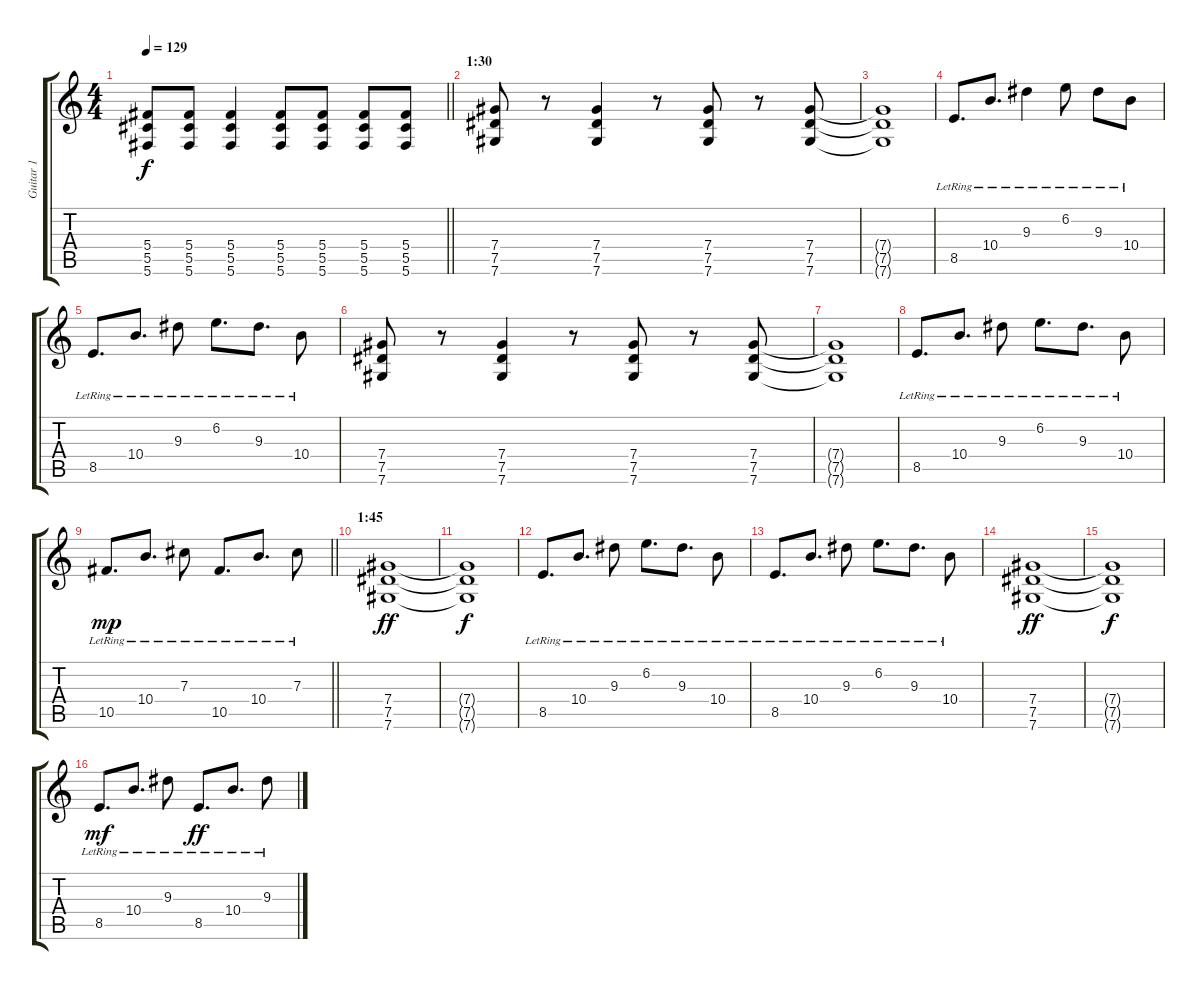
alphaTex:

\track ("Guitar 1" "Guitar 1") {instrument distortionguitar}
\staff {score tabs}
\tuning (Eb4 Bb3 Gb3 Db3 Ab2 Db2) {hide}
\ts (4 4)
\tempo 129
\clef g2
\barLineRight lightlight
\ks c
(5.4{t} 5.5{t} 5.6{t}).8{dy f} (5.4 5.5 5.6).8 (5.4 5.5 5.6).4 (5.4 5.5 5.6).8 (5.4 5.5 5.6).8 (5.4 5.5 5.6).8 (5.4 5.5 5.6).8 |
\section ("" "1:30")
(7.4 7.5 7.6).8 r.8 (7.4 7.5 7.6).4 r.8 (7.4 7.5 7.6).8 r.8 (7.4 7.5 7.6).8 |
(7.4{t} 7.5{t} 7.6{t}).1 |
8.5{lr}.8{d} 10.4{lr}.8{d} 9.3{lr}.4 6.2{lr}.8 9.3{lr}.8 10.4{lr}.8 |
8.5{lr}.8{d} 10.4{lr}.8{d} 9.3{lr}.8 6.2{lr}.8{d} 9.3{lr}.8{d} 10.4{lr}.8 |
(7.4 7.5 7.6).8 r.8 (7.4 7.5 7.6).4 r.8 (7.4 7.5 7.6).8 r.8 (7.4 7.5 7.6).8 |
(7.4{t} 7.5{t} 7.6{t}).1 |
8.5{lr}.8{d} 10.4{lr}.8{d} 9.3{lr}.8 6.2{lr}.8{d} 9.3{lr}.8{d} 10.4{lr}.8 |
\barLineRight lightlight
10.5{lr}.8{d dy mp} 10.4{lr}.8{d} 7.3{lr}.8 10.5{lr}.8{d} 10.4{lr}.8{d} 7.3{lr}.8 |
\section ("" "1:45")
(7.4 7.5 7.6).1{dy ff volume 8} |
(7.4{t} 7.5{t} 7.6{t}).1{dy f} |
8.5{lr}.8{d volume 14} 10.4{lr}.8{d} 9.3{lr}.8 6.2{lr}.8{d} 9.3{lr}.8{d} 10.4{lr}.8 |
8.5{lr}.8{d} 10.4{lr}.8{d} 9.3{lr}.8 6.2{lr}.8{d} 9.3{lr}.8{d} 10.4{lr}.8 |
(7.4 7.5 7.6).1{dy ff volume 8} |
(7.4{t} 7.5{t} 7.6{t}).1{dy f} |
8.5{lr}.8{d dy mf volume 14} 10.4{lr}.8{d} 9.3{lr}.8 8.5{lr}.8{d dy ff} 10.4{lr}.8{d} 9.3{lr}.8
